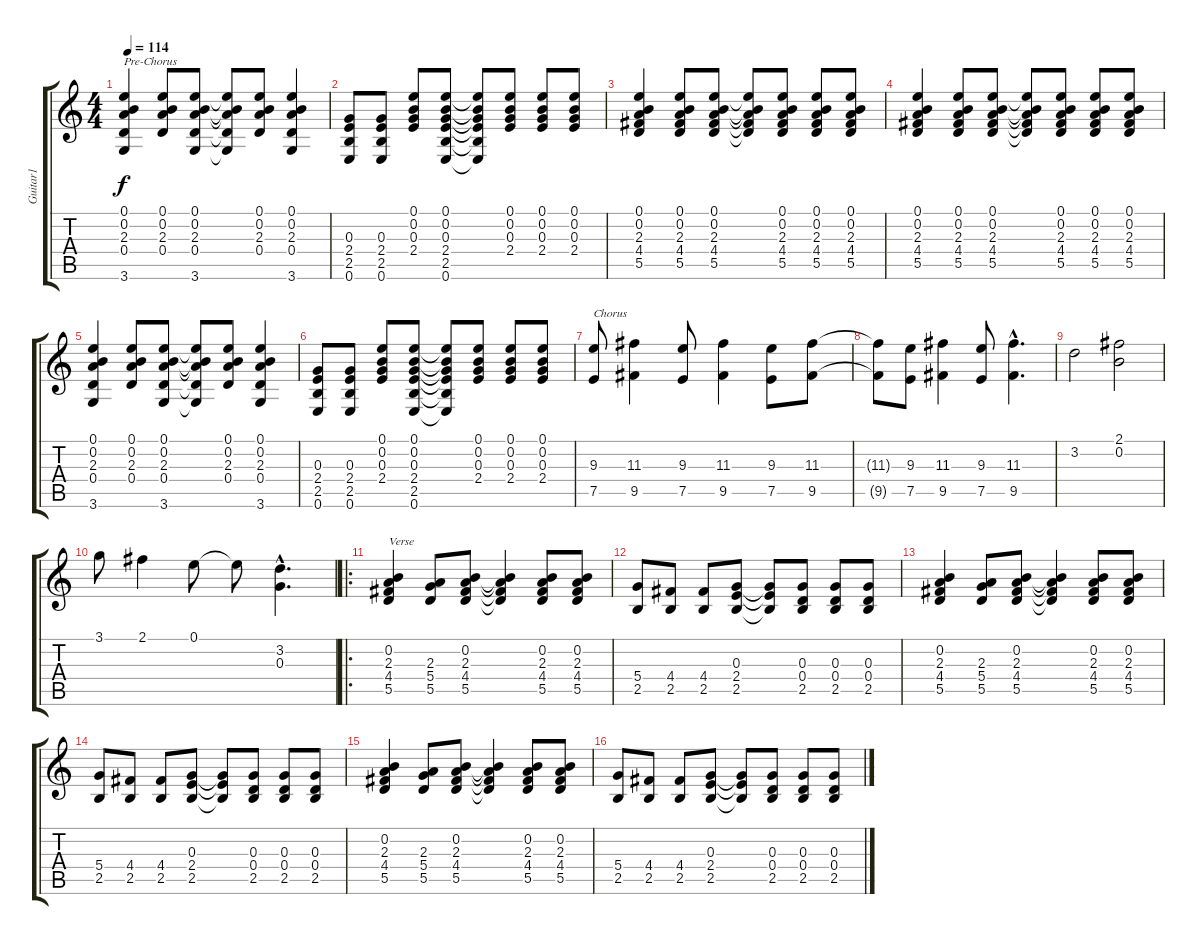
\track ("Guitar1" "Guitar1") {instrument electricguitarclean}
\staff {score tabs}
\tuning (E4 B3 G3 D3 A2 E2) {hide}
\ts (4 4)
\tempo 114
\clef g2
\ks c
(0.1 0.2 2.3 0.4 3.6).4{txt "Pre-Chorus" dy f} (0.1 0.2 2.3 0.4).8 (0.1 0.2 2.3 0.4 3.6).8 (0.1{t} 0.2{t} 2.3{t} 0.4{t} 3.6{t}).8 (0.1 0.2 2.3 0.4).8 (0.1 0.2 2.3 0.4 3.6).4 |
(0.3 2.4 2.5 0.6).8 (0.3 2.4 2.5 0.6).8 (0.1 0.2 0.3 2.4).8 (0.1 0.2 0.3 2.4 2.5 0.6).8 (0.1{t} 0.2{t} 0.3{t} 2.4{t} 2.5{t} 0.6{t}).8 (0.1 0.2 0.3 2.4).8 (0.1 0.2 0.3 2.4).8 (0.1 0.2 0.3 2.4).8 |
(0.1 0.2 2.3 4.4 5.5).4 (0.1 0.2 2.3 4.4 5.5).8 (0.1 0.2 2.3 4.4 5.5).8 (0.1{t} 0.2{t} 2.3{t} 4.4{t} 5.5{t}).8 (0.1 0.2 2.3 4.4 5.5).8 (0.1 0.2 2.3 4.4 5.5).8 (0.1 0.2 2.3 4.4 5.5).8 |
(0.1 0.2 2.3 4.4 5.5).4 (0.1 0.2 2.3 4.4 5.5).8 (0.1 0.2 2.3 4.4 5.5).8 (0.1{t} 0.2{t} 2.3{t} 4.4{t} 5.5{t}).8 (0.1 0.2 2.3 4.4 5.5).8 (0.1 0.2 2.3 4.4 5.5).8 (0.1 0.2 2.3 4.4 5.5).8 |
(0.1 0.2 2.3 0.4 3.6).4 (0.1 0.2 2.3 0.4).8 (0.1 0.2 2.3 0.4 3.6).8 (0.1{t} 0.2{t} 2.3{t} 0.4{t} 3.6{t}).8 (0.1 0.2 2.3 0.4).8 (0.1 0.2 2.3 0.4 3.6).4 |
(0.3 2.4 2.5 0.6).8 (0.3 2.4 2.5 0.6).8 (0.1 0.2 0.3 2.4).8 (0.1 0.2 0.3 2.4 2.5 0.6).8 (0.1{t} 0.2{t} 0.3{t} 2.4{t} 2.5{t} 0.6{t}).8 (0.1 0.2 0.3 2.4).8 (0.1 0.2 0.3 2.4).8 (0.1 0.2 0.3 2.4).8 |
(9.3 7.5).8{txt "Chorus"} (11.3 9.5).4 (9.3 7.5).8 (11.3 9.5).4 (9.3 7.5).8 (11.3 9.5).8 |
(11.3{t} 9.5{t}).8 (9.3 7.5).8 (11.3 9.5).4 (9.3 7.5).8 (11.3{hac} 9.5{hac}).4{d} |
3.2.2{instrument distortionguitar} (2.1 0.2).2{instrument distortionguitar} |
3.1.8{instrument distortionguitar} 2.1.4{instrument distortionguitar} 0.1.8{instrument distortionguitar} 0.1{t}.8{instrument distortionguitar} (3.2{hac} 0.3{hac}).4{d instrument distortionguitar} |
\ro
(0.2 2.3 4.4 5.5).4{txt "Verse" instrument electricguitarclean} (2.3 5.4 5.5).8 (0.2 2.3 4.4 5.5).8 (0.2{t} 2.3{t} 4.4{t} 5.5{t}).4 (0.2 2.3 4.4 5.5).8 (0.2 2.3 4.4 5.5).8 |
(5.4 2.5).8 (4.4 2.5).8 (4.4 2.5).8 (0.3 2.4 2.5).8 (0.3{t} 2.4{t} 2.5{t}).8 (0.3 0.4 2.5).8 (0.3 0.4 2.5).8 (0.3 0.4 2.5).8 |
(0.2 2.3 4.4 5.5).4 (2.3 5.4 5.5).8 (0.2 2.3 4.4 5.5).8 (0.2{t} 2.3{t} 4.4{t} 5.5{t}).4 (0.2 2.3 4.4 5.5).8 (0.2 2.3 4.4 5.5).8 |
(5.4 2.5).8 (4.4 2.5).8 (4.4 2.5).8 (0.3 2.4 2.5).8 (0.3{t} 2.4{t} 2.5{t}).8 (0.3 0.4 2.5).8 (0.3 0.4 2.5).8 (0.3 0.4 2.5).8 |
(0.2 2.3 4.4 5.5).4 (2.3 5.4 5.5).8 (0.2 2.3 4.4 5.5).8 (0.2{t} 2.3{t} 4.4{t} 5.5{t}).4 (0.2 2.3 4.4 5.5).8 (0.2 2.3 4.4 5.5).8 |
(5.4 2.5).8 (4.4 2.5).8 (4.4 2.5).8 (0.3 2.4 2.5).8 (0.3{t} 2.4{t} 2.5{t}).8 (0.3 0.4 2.5).8 (0.3 0.4 2.5).8 (0.3 0.4 2.5).8
